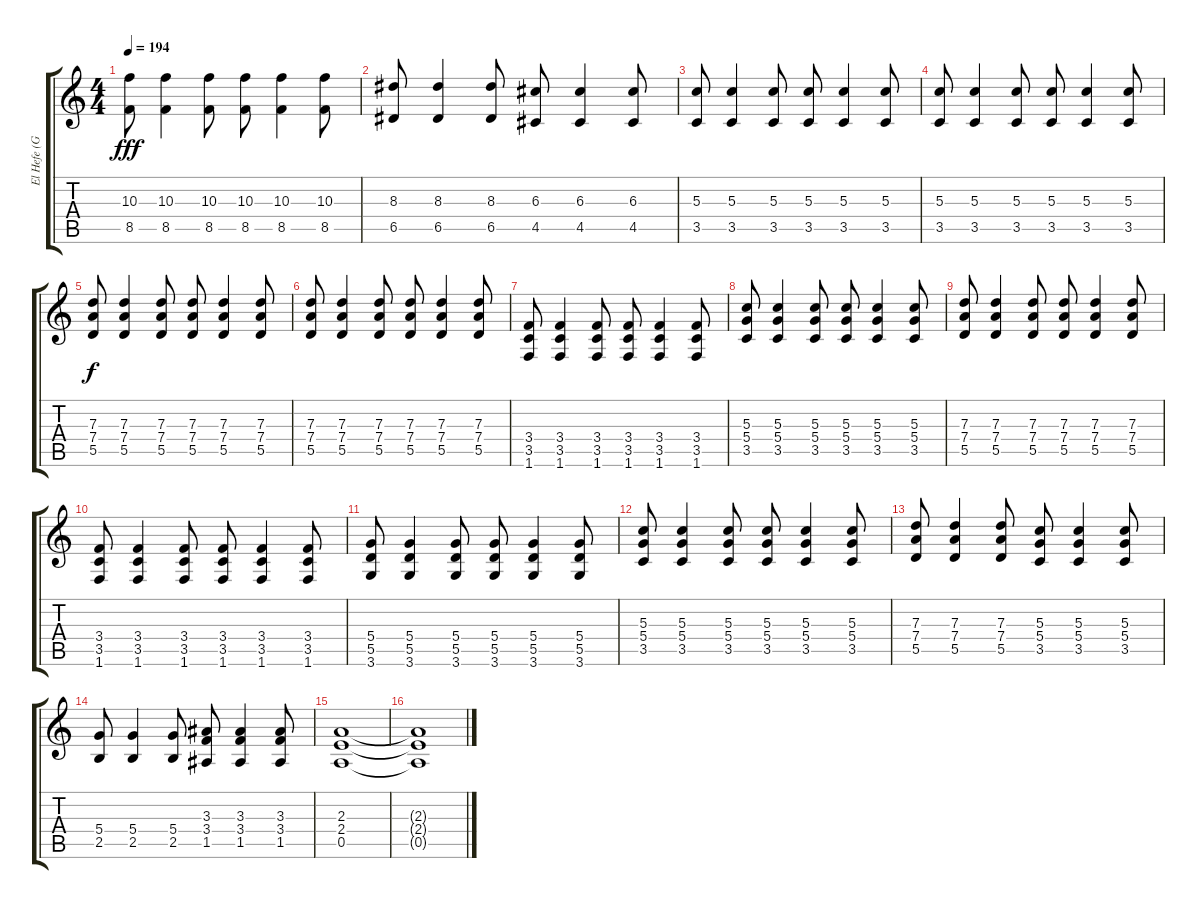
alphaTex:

\track ("El Hefe (Guitar)" "El Hefe (G") {instrument overdrivenguitar}
\staff {score tabs}
\tuning (E4 B3 G3 D3 A2 E2) {hide}
\ts (4 4)
\tempo 194
\clef g2
\ks c
(10.3 8.5).8{dy fff volume 15} (10.3 8.5).4 (10.3 8.5).8 (10.3 8.5).8 (10.3 8.5).4 (10.3 8.5).8 |
(8.3 6.5).8{volume 15} (8.3 6.5).4 (8.3 6.5).8 (6.3 4.5).8 (6.3 4.5).4 (6.3 4.5).8 |
(5.3 3.5).8{volume 15} (5.3 3.5).4 (5.3 3.5).8 (5.3 3.5).8 (5.3 3.5).4 (5.3 3.5).8 |
(5.3 3.5).8{volume 15} (5.3 3.5).4 (5.3 3.5).8 (5.3 3.5).8 (5.3 3.5).4 (5.3 3.5).8 |
(7.3 7.4 5.5).8{dy f volume 13} (7.3 7.4 5.5).4 (7.3 7.4 5.5).8 (7.3 7.4 5.5).8 (7.3 7.4 5.5).4 (7.3 7.4 5.5).8 |
(7.3 7.4 5.5).8 (7.3 7.4 5.5).4 (7.3 7.4 5.5).8 (7.3 7.4 5.5).8 (7.3 7.4 5.5).4 (7.3 7.4 5.5).8 |
(3.4 3.5 1.6).8 (3.4 3.5 1.6).4 (3.4 3.5 1.6).8 (3.4 3.5 1.6).8 (3.4 3.5 1.6).4 (3.4 3.5 1.6).8 |
(5.3 5.4 3.5).8 (5.3 5.4 3.5).4 (5.3 5.4 3.5).8 (5.3 5.4 3.5).8 (5.3 5.4 3.5).4 (5.3 5.4 3.5).8 |
(7.3 7.4 5.5).8 (7.3 7.4 5.5).4 (7.3 7.4 5.5).8 (7.3 7.4 5.5).8 (7.3 7.4 5.5).4 (7.3 7.4 5.5).8 |
(3.4 3.5 1.6).8 (3.4 3.5 1.6).4 (3.4 3.5 1.6).8 (3.4 3.5 1.6).8 (3.4 3.5 1.6).4 (3.4 3.5 1.6).8 |
(5.4 5.5 3.6).8 (5.4 5.5 3.6).4 (5.4 5.5 3.6).8 (5.4 5.5 3.6).8 (5.4 5.5 3.6).4 (5.4 5.5 3.6).8 |
(5.3 5.4 3.5).8 (5.3 5.4 3.5).4 (5.3 5.4 3.5).8 (5.3 5.4 3.5).8 (5.3 5.4 3.5).4 (5.3 5.4 3.5).8 |
(7.3 7.4 5.5).8 (7.3 7.4 5.5).4 (7.3 7.4 5.5).8 (5.3 5.4 3.5).8 (5.3 5.4 3.5).4 (5.3 5.4 3.5).8 |
(5.4 2.5).8 (5.4 2.5).4 (5.4 2.5).8 (3.3 3.4 1.5).8 (3.3 3.4 1.5).4 (3.3 3.4 1.5).8 |
(2.3 2.4 0.5).1 |
(2.3{t} 2.4{t} 0.5{t}).1
